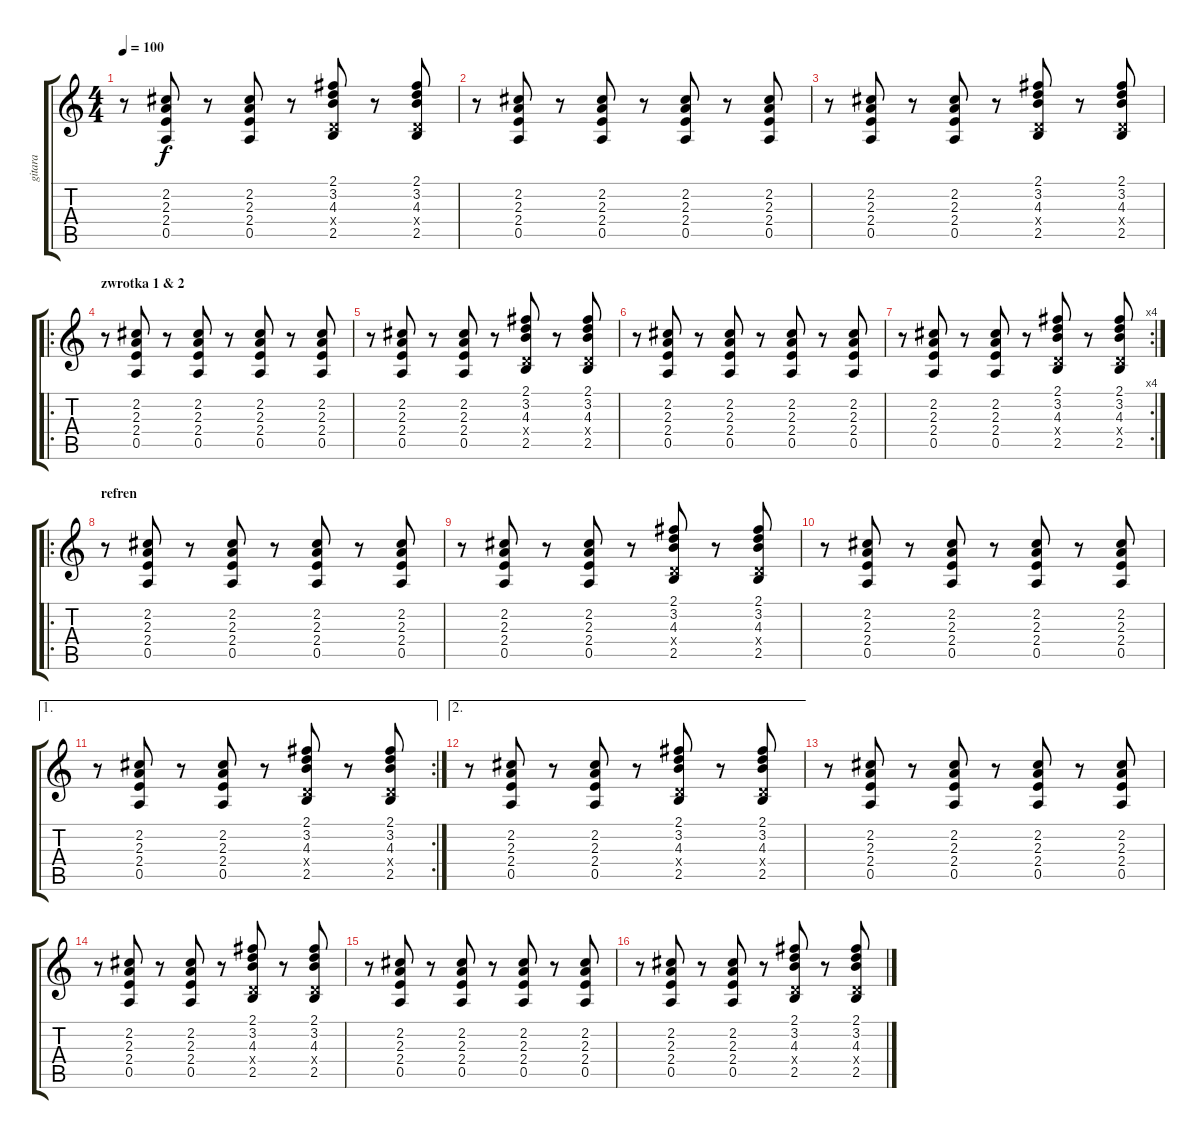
\track ("gitara" "gitara") {instrument electricguitarclean}
\staff {score tabs}
\tuning (E4 B3 G3 D3 A2 E2) {hide}
\ts (4 4)
\tempo 100
\clef g2
\ks c
r.8{dy f} (2.2 2.3 2.4 0.5).8 r.8 (2.2 2.3 2.4 0.5).8 r.8 (2.1 3.2 4.3 0.4{x} 2.5).8 r.8 (2.1 3.2 4.3 0.4{x} 2.5).8 |
r.8 (2.2 2.3 2.4 0.5).8 r.8 (2.2 2.3 2.4 0.5).8 r.8 (2.2 2.3 2.4 0.5).8 r.8 (2.2 2.3 2.4 0.5).8 |
r.8 (2.2 2.3 2.4 0.5).8 r.8 (2.2 2.3 2.4 0.5).8 r.8 (2.1 3.2 4.3 0.4{x} 2.5).8 r.8 (2.1 3.2 4.3 0.4{x} 2.5).8 |
\ro
\section ("" "zwrotka 1 & 2")
r.8 (2.2 2.3 2.4 0.5).8 r.8 (2.2 2.3 2.4 0.5).8 r.8 (2.2 2.3 2.4 0.5).8 r.8 (2.2 2.3 2.4 0.5).8 |
r.8 (2.2 2.3 2.4 0.5).8 r.8 (2.2 2.3 2.4 0.5).8 r.8 (2.1 3.2 4.3 0.4{x} 2.5).8 r.8 (2.1 3.2 4.3 0.4{x} 2.5).8 |
r.8 (2.2 2.3 2.4 0.5).8 r.8 (2.2 2.3 2.4 0.5).8 r.8 (2.2 2.3 2.4 0.5).8 r.8 (2.2 2.3 2.4 0.5).8 |
\rc 4
r.8 (2.2 2.3 2.4 0.5).8 r.8 (2.2 2.3 2.4 0.5).8 r.8 (2.1 3.2 4.3 0.4{x} 2.5).8 r.8 (2.1 3.2 4.3 0.4{x} 2.5).8 |
\ro
\section ("" "refren")
r.8 (2.2 2.3 2.4 0.5).8 r.8 (2.2 2.3 2.4 0.5).8 r.8 (2.2 2.3 2.4 0.5).8 r.8 (2.2 2.3 2.4 0.5).8 |
r.8 (2.2 2.3 2.4 0.5).8 r.8 (2.2 2.3 2.4 0.5).8 r.8 (2.1 3.2 4.3 0.4{x} 2.5).8 r.8 (2.1 3.2 4.3 0.4{x} 2.5).8 |
r.8 (2.2 2.3 2.4 0.5).8 r.8 (2.2 2.3 2.4 0.5).8 r.8 (2.2 2.3 2.4 0.5).8 r.8 (2.2 2.3 2.4 0.5).8 |
\ae 1
\rc 2
r.8 (2.2 2.3 2.4 0.5).8 r.8 (2.2 2.3 2.4 0.5).8 r.8 (2.1 3.2 4.3 0.4{x} 2.5).8 r.8 (2.1 3.2 4.3 0.4{x} 2.5).8 |
\ae 2
r.8 (2.2 2.3 2.4 0.5).8 r.8 (2.2 2.3 2.4 0.5).8 r.8 (2.1 3.2 4.3 0.4{x} 2.5).8 r.8 (2.1 3.2 4.3 0.4{x} 2.5).8 |
r.8 (2.2 2.3 2.4 0.5).8 r.8 (2.2 2.3 2.4 0.5).8 r.8 (2.2 2.3 2.4 0.5).8 r.8 (2.2 2.3 2.4 0.5).8 |
r.8 (2.2 2.3 2.4 0.5).8 r.8 (2.2 2.3 2.4 0.5).8 r.8 (2.1 3.2 4.3 0.4{x} 2.5).8 r.8 (2.1 3.2 4.3 0.4{x} 2.5).8 |
r.8 (2.2 2.3 2.4 0.5).8 r.8 (2.2 2.3 2.4 0.5).8 r.8 (2.2 2.3 2.4 0.5).8 r.8 (2.2 2.3 2.4 0.5).8 |
r.8 (2.2 2.3 2.4 0.5).8 r.8 (2.2 2.3 2.4 0.5).8 r.8 (2.1 3.2 4.3 0.4{x} 2.5).8 r.8 (2.1 3.2 4.3 0.4{x} 2.5).8
